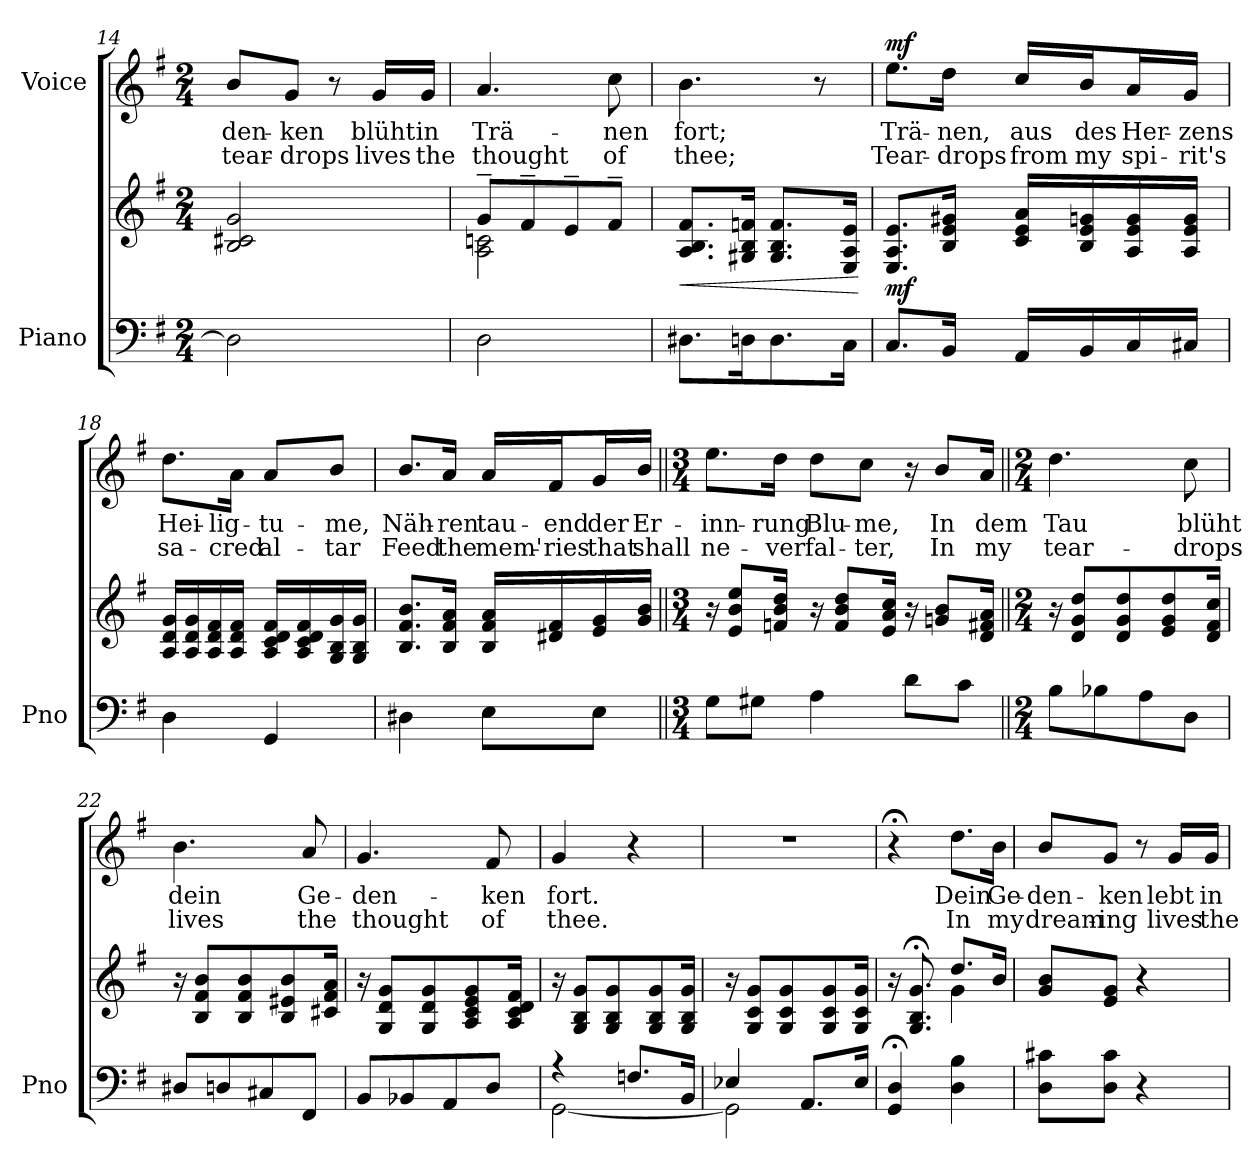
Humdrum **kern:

**kern	**kern	**dynam	**kern	**text	**text	**dynam
*part2	*part2	*part2	*part1	*part1	*part1	*part1
*staff3	*staff2	*staff2/3	*staff1	*staff1	*staff1	*staff1
*I"Piano	*	*	*I"Voice	*	*	*
*I'Pno	*	*	*	*	*	*
*clefF4	*clefG2	*	*clefG2	*	*	*
*k[f#]	*k[f#]	*	*k[f#]	*	*	*
*M2/4	*M2/4	*	*M2/4	*	*	*
=14	=14	=14	=14	=14	=14	=14
2D\]	2B/ 2c#X/ 2g/	.	8b/L	den-	tear-	.
.	.	.	8g/J	-ken	-drops	.
.	.	.	8r	.	.	.
.	.	.	16g/LL	blüht	lives	.
.	.	.	16g/JJ	in	the	.
=15	=15	=15	=15	=15	=15	=15
*	*^	*	*	*	*	*
2D\	8g~/L	2A\ 2cn\	.	4.a/	Trä-	thought	.
.	8f#~/	.	.	.	.	.	.
.	8e~/	.	.	.	.	.	.
.	8f#~/J	.	.	8cc\	-nen	of	.
*	*v	*v	*	*	*	*	*
=16	=16	=16	=16	=16	=16	=16
!	!	!LO:HP:b	!	!	!	!
8.D#X\L	8.A/ 8.B/ 8.f#/L	<	4.b\	fort;	thee;	.
16Dn\K	16G#X/ 16B/ 16fn/Jk	.	.	.	.	.
8.D\	8.G#/ 8.B/ 8.f/L	.	.	.	.	.
.	.	.	8r	.	.	.
16C\Jk	16E/ 16A/ 16e/Jk	.	.	.	.	.
.	.	[	.	.	.	.
=17	=17	=17	=17	=17	=17	=17
!	!	!LO:DY:b	!	!	!	!LO:DY:a
8.C/L	8.E/ 8.A/ 8.e/L	mf	8.ee\L	Trä-	Tear-	mf
16BB/Jk	16B/ 16e/ 16g#X/Jk	.	16dd\Jk	-nen,	-drops	.
16AA/LL	16c/ 16e/ 16a/LL	.	16cc/LL	aus	from	.
16BB/	16B/ 16e/ 16gn/	.	16b/J	des	my	.
16C/	16A/ 16e/ 16g/	.	16a/L	Her-	spi-	.
16C#X/JJ	16A/ 16e/ 16g/JJ	.	16g/JJ	-zens	-rit's	.
=18	=18	=18	=18	=18	=18	=18
4D\	16A/ 16d/ 16g/LL	.	8.dd\L	Hei-	sa-	.
.	16A/ 16d/ 16g/	.	.	.	.	.
.	16A/ 16d/ 16f#/	.	.	.	.	.
.	16A/ 16d/ 16f#/JJ	.	16a\Jk	-lig-	-cred	.
4GG/	16A/ 16c/ 16d/ 16f#/LL	.	8a/L	-tu-	al-	.
.	16A/ 16c/ 16d/ 16f#/	.	.	.	.	.
.	16G/ 16B/ 16g/	.	8b/J	-me,	-tar	.
.	16G/ 16B/ 16g/JJ	.	.	.	.	.
=19	=19	=19	=19	=19	=19	=19
4D#X\	8.B/ 8.f#/ 8.b/L	.	8.b/L	Näh-	Feed	.
.	16B/ 16f#/ 16a/Jk	.	16a/Jk	-ren	the	.
8E\L	16B/ 16f#/ 16a/LL	.	16a/LL	tau-	mem'-	.
.	16d#X/ 16f#/	.	16f#/J	-end	-ries	.
8E\J	16e/ 16g/	.	16g/L	der	that	.
.	16g/ 16b/JJ	.	16b/JJ	Er-	shall	.
=20||	=20||	=20||	=20||	=20||	=20||	=20||
*M3/4	*M3/4	*	*M3/4	*	*	*
8G\L	16r	.	8.ee\L	-inn-	ne-	.
.	8e/ 8b/ 8ee/L	.	.	.	.	.
8G#X\J	.	.	.	.	.	.
.	16fn/ 16b/ 16dd/Jk	.	16dd\Jk	-rung	-ver	.
4A\	16r	.	8dd\L	Blu-	fal-	.
.	8f/ 8b/ 8dd/L	.	.	.	.	.
.	.	.	8cc\J	-me,	-ter,	.
.	16e/ 16a/ 16cc/Jk	.	.	.	.	.
8d\L	16r	.	16r	.	.	.
.	8gn/ 8b/L	.	8b/L	In	In	.
8c\J	.	.	.	.	.	.
.	16d/ 16f#X/ 16a/Jk	.	16a/Jk	dem	my	.
=21||	=21||	=21||	=21||	=21||	=21||	=21||
*M2/4	*M2/4	*	*M2/4	*	*	*
8B\L	16r	.	4.dd\	Tau	tear-	.
.	8d/ 8g/ 8dd/L	.	.	.	.	.
8B-X\	.	.	.	.	.	.
.	8d/ 8g/ 8dd/	.	.	.	.	.
8A\	.	.	.	.	.	.
.	8e/ 8g/ 8dd/	.	.	.	.	.
8D\J	.	.	8cc\	blüht	-drops	.
.	16d/ 16f#/ 16cc/Jk	.	.	.	.	.
=22	=22	=22	=22	=22	=22	=22
8D#X/L	16r	.	4.b\	dein	lives	.
.	8B/ 8f#/ 8b/L	.	.	.	.	.
8Dn/	.	.	.	.	.	.
.	8B/ 8f#/ 8b/	.	.	.	.	.
8C#X/	.	.	.	.	.	.
.	8B/ 8e#X/ 8b/	.	.	.	.	.
8FF#/J	.	.	8a/	Ge-	the	.
.	16c#X/ 16f#/ 16a/Jk	.	.	.	.	.
=23	=23	=23	=23	=23	=23	=23
8BB/L	16r	.	4.g/	-den-	thought	.
.	8G/ 8d/ 8g/L	.	.	.	.	.
8BB-X/	.	.	.	.	.	.
.	8G/ 8d/ 8g/	.	.	.	.	.
8AA/	.	.	.	.	.	.
.	8A/ 8c/ 8e/ 8g/	.	.	.	.	.
8D/J	.	.	8f#/	-ken	of	.
.	16A/ 16c/ 16d/ 16f#/Jk	.	.	.	.	.
=24	=24	=24	=24	=24	=24	=24
*^	*	*	*	*	*	*
4r	[2GG\	16r	.	4g/	fort.	thee.	.
.	.	8G/ 8B/ 8g/L	.	.	.	.	.
.	.	8G/ 8B/ 8g/	.	.	.	.	.
8.Fn/L	.	.	.	4r	.	.	.
.	.	8G/ 8B/ 8g/	.	.	.	.	.
16BB/Jk	.	16G/ 16B/ 16g/Jk	.	.	.	.	.
=25	=25	=25	=25	=25	=25	=25	=25
4E-X/	2GG\]	16r	.	2r	.	.	.
.	.	8G/ 8c/ 8g/L	.	.	.	.	.
.	.	8G/ 8c/ 8g/	.	.	.	.	.
8.AA/L	.	.	.	.	.	.	.
.	.	8G/ 8c/ 8g/	.	.	.	.	.
16E-/Jk	.	16G/ 16c/ 16g/Jk	.	.	.	.	.
*v	*v	*	*	*	*	*	*
=26	=26	=26	=26	=26	=26	=26
*	*^	*	*	*	*	*
4GG/;< 4D/;<	16r	4ryy	.	4r;<	.	.	.
.	8.G/;< 8.B/;< 8.g/;<	.	.	.	.	.	.
4D\ 4B\	8.dd/L	4g\	.	8.dd\L	Dein	In	.
.	16b/Jk	.	.	16b\Jk	Ge-	my	.
*	*v	*v	*	*	*	*	*
=27	=27	=27	=27	=27	=27	=27
8D\ 8c#X\L	8g/ 8b/L	.	8b/L	den-	dream-	.
8D\ 8c#\J	8e/ 8g/J	.	8g/J	-ken	-ing	.
4r	4r	.	8r	.	.	.
.	.	.	16g/LL	lebt	lives	.
.	.	.	16g/JJ	in	the	.
=	=	=	=	=	=	=
*-	*-	*-	*-	*-	*-	*-
